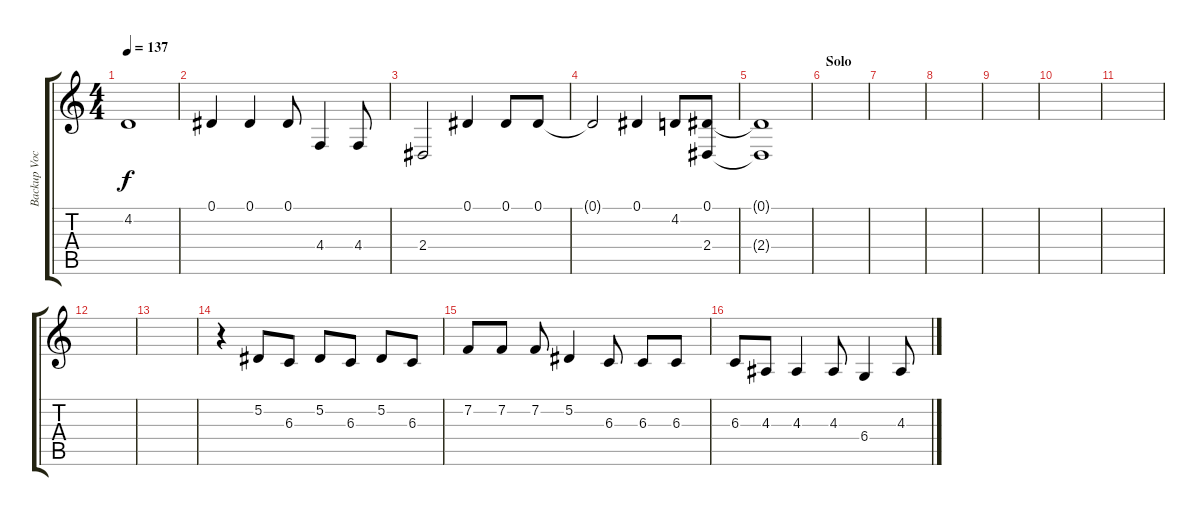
\track ("Backup Vocals (MD)" "Backup Voc") {instrument acousticgrandpiano}
\staff {score tabs}
\tuning (Eb4 Bb3 Gb3 Db3 Ab2 Eb2) {hide}
\ts (4 4)
\tempo 137
\clef g2
\ks c
4.2{t}.1{dy f} |
0.1.4 0.1.4 0.1.8 4.4.4 4.4.8 |
2.4.2 0.1.4 0.1.8 0.1.8 |
0.1{t}.2 0.1.4 4.2.8 (0.1 2.4).8 |
(0.1{t} 2.4{t}).1 |
\section ("" "Solo")
|
|
|
|
|
|
|
|
r.4 5.2.8 6.3.8 5.2.8 6.3.8 5.2.8 6.3.8 |
7.2.8 7.2.8 7.2.8 5.2.4 6.3.8 6.3.8 6.3.8 |
6.3.8 4.3.8 4.3.4 4.3.8 6.4.4 4.3.8
